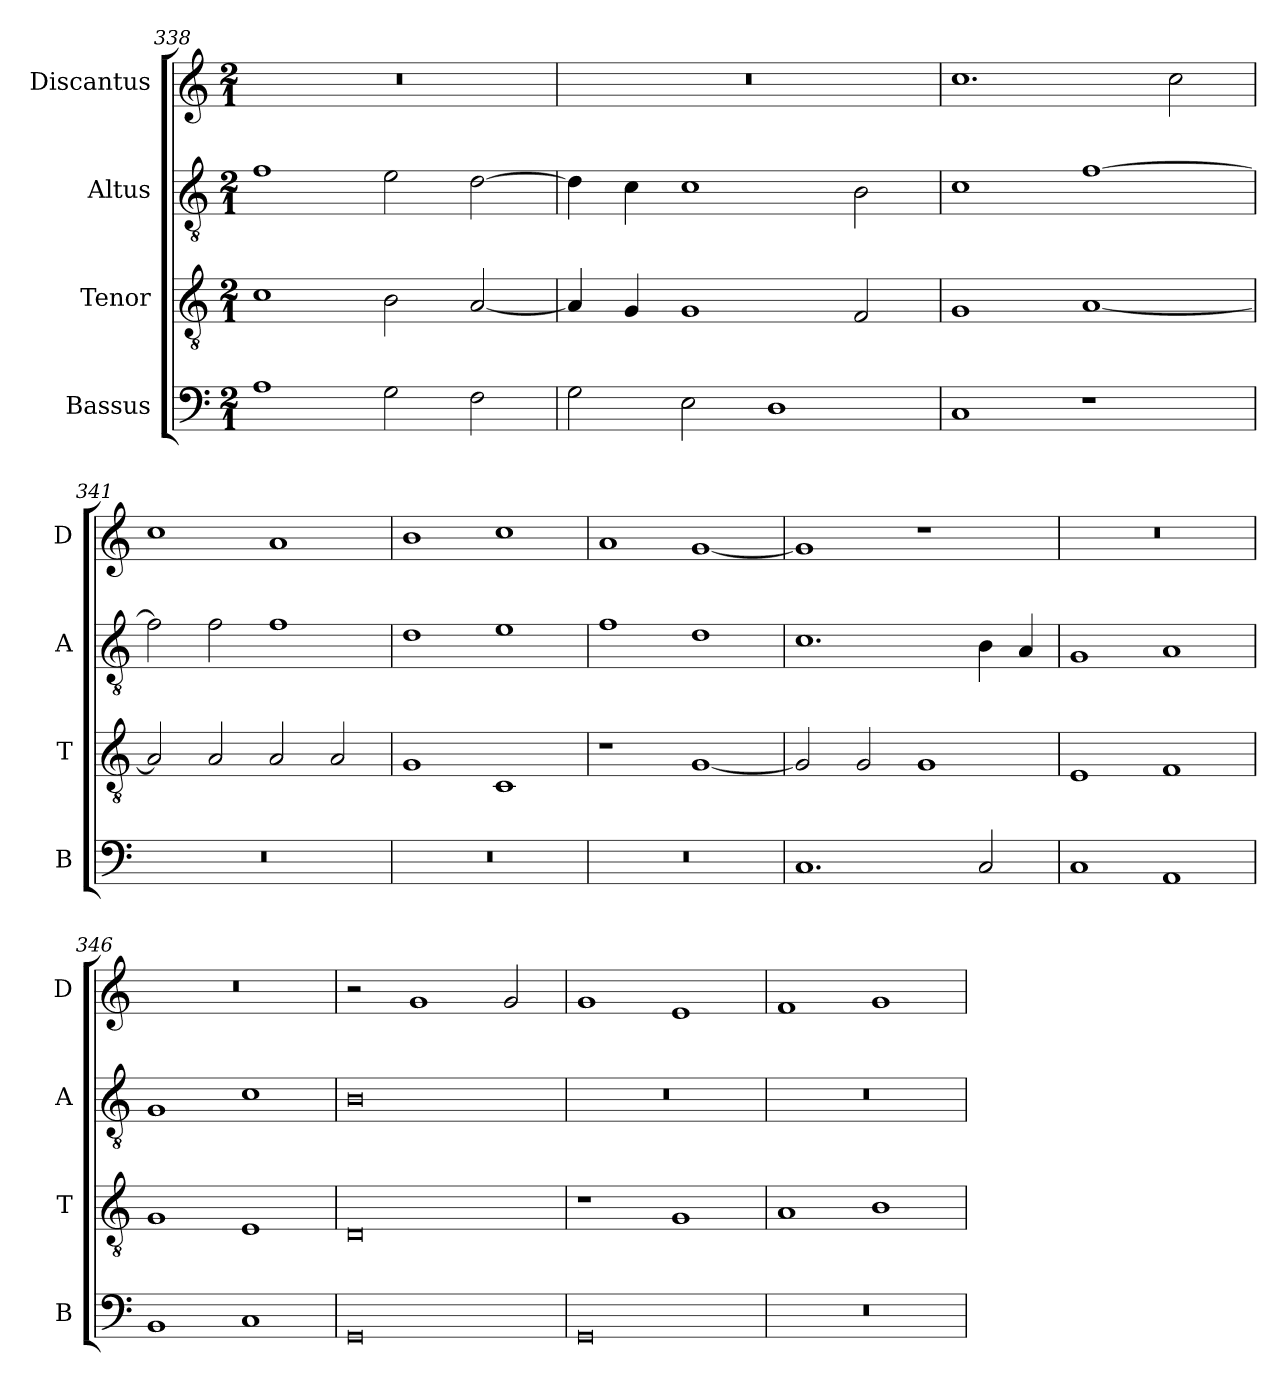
**kern	**kern	**kern	**kern
*part4	*part3	*part2	*part1
*staff4	*staff3	*staff2	*staff1
*I"Bassus	*I"Tenor	*I"Altus	*I"Discantus
*I'B	*I'T	*I'A	*I'D
*clefF4	*clefGv2	*clefGv2	*clefG2
*k[]	*k[]	*k[]	*k[]
*M2/1	*M2/1	*M2/1	*M2/1
=338	=338	=338	=338
1A	1c	1f	0r
2G	2B	2e	.
2F	[2A	[2d	.
=339	=339	=339	=339
2G	4A]	4d]	0r
.	4G	4c	.
2E	1G	1c	.
1D	.	.	.
.	2F	2B	.
=340	=340	=340	=340
1C	1G	1c	1.cc
1r	[1A	[1f	.
.	.	.	2cc
=341	=341	=341	=341
0r	2A]	2f]	1cc
.	2A	2f	.
.	2A	1f	1a
.	2A	.	.
=342	=342	=342	=342
0r	1G	1d	1b
.	1C	1e	1cc
=343	=343	=343	=343
0r	1r	1f	1a
.	[1G	1d	[1g
=344	=344	=344	=344
1.C	2G]	1.c	1g]
.	2G	.	.
.	1G	.	1r
2C	.	4B	.
.	.	4A	.
=345	=345	=345	=345
1C	1E	1G	0r
1AA	1F	1A	.
=346	=346	=346	=346
1BB	1G	1G	0r
1C	1E	1c	.
=347	=347	=347	=347
0GG	0D	0B	2r
.	.	.	1g
.	.	.	2g
=348	=348	=348	=348
0GG	1r	0r	1g
.	1G	.	1e
=349	=349	=349	=349
0r	1A	0r	1f
.	1B	.	1g
=	=	=	=
*-	*-	*-	*-
